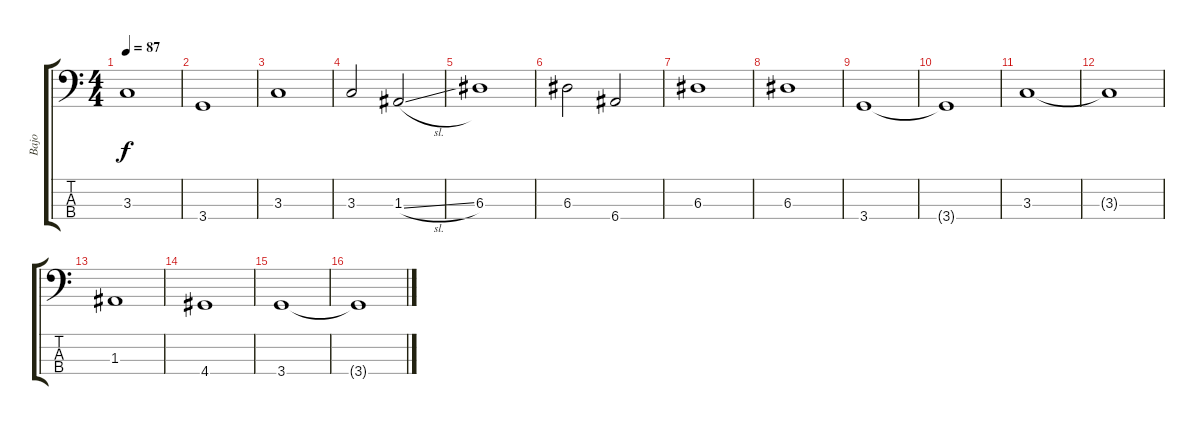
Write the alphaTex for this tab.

\track ("Bajo" "Bajo") {instrument electricbassfinger}
\staff {score tabs}
\tuning (G2 D2 A1 E1) {hide}
\ts (4 4)
\tempo 87
\clef f4
\ks c
3.3.1{dy f} |
3.4.1 |
3.3.1 |
3.3.2 1.3{sl}.2 |
6.3.1 |
6.3.2 6.4.2 |
6.3.1 |
6.3.1 |
3.4.1 |
3.4{t}.1 |
3.3.1 |
3.3{t}.1 |
1.3.1 |
4.4.1 |
3.4.1 |
3.4{t}.1
